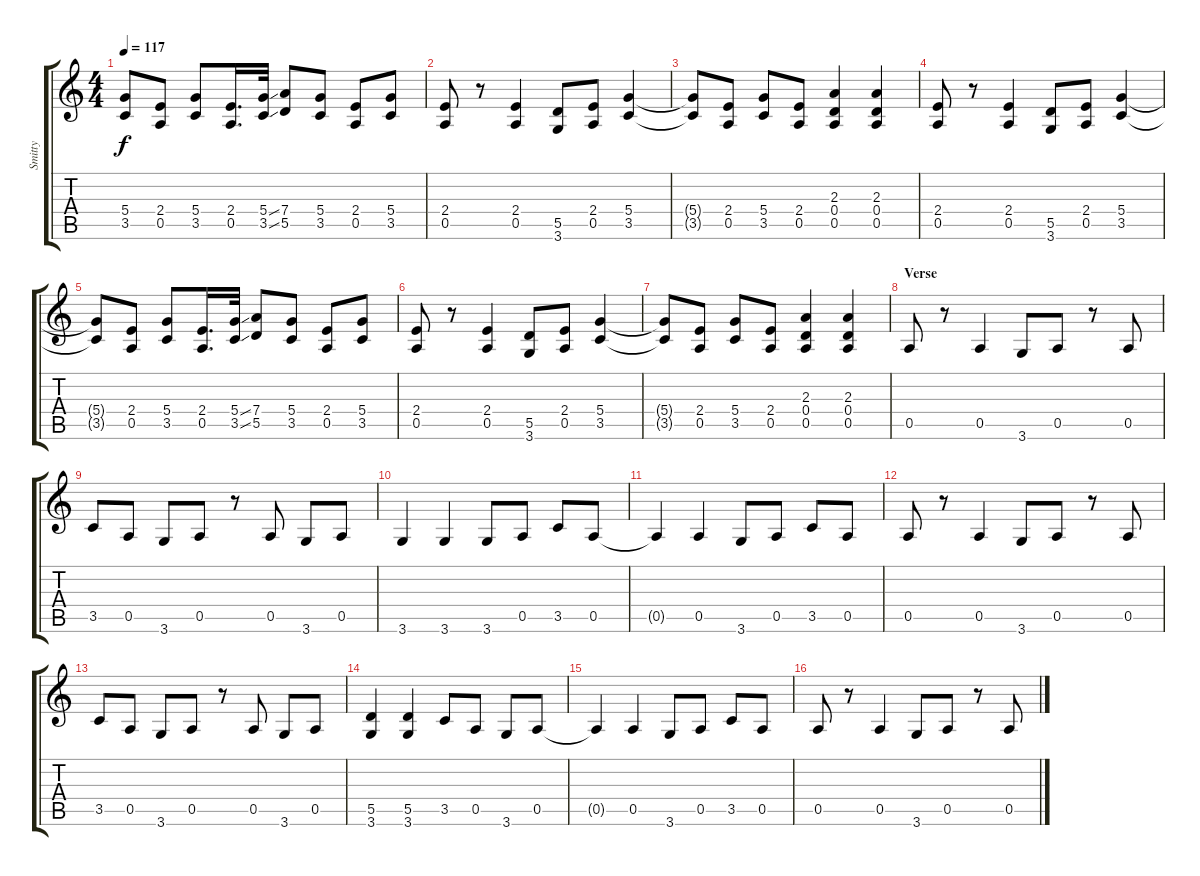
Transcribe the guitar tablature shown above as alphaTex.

\track ("Smitty" "Smitty") {instrument distortionguitar}
\staff {score tabs}
\tuning (E4 B3 G3 D3 A2 E2) {hide}
\ts (4 4)
\tempo 117
\clef g2
\ks c
(5.4{t} 3.5{t}).8{dy f} (2.4 0.5).8 (5.4 3.5).8 (2.4 0.5).16{d} (5.4{ss} 3.5{ss}).32 (7.4 5.5).8 (5.4 3.5).8 (2.4 0.5).8 (5.4 3.5).8 |
(2.4 0.5).8 r.8 (2.4 0.5).4 (5.5 3.6).8 (2.4 0.5).8 (5.4 3.5).4 |
(5.4{t} 3.5{t}).8 (2.4 0.5).8 (5.4 3.5).8 (2.4 0.5).8 (2.3 0.4 0.5).4 (2.3 0.4 0.5).4 |
(2.4 0.5).8 r.8 (2.4 0.5).4 (5.5 3.6).8 (2.4 0.5).8 (5.4 3.5).4 |
(5.4{t} 3.5{t}).8 (2.4 0.5).8 (5.4 3.5).8 (2.4 0.5).16{d} (5.4{ss} 3.5{ss}).32 (7.4 5.5).8 (5.4 3.5).8 (2.4 0.5).8 (5.4 3.5).8 |
(2.4 0.5).8 r.8 (2.4 0.5).4 (5.5 3.6).8 (2.4 0.5).8 (5.4 3.5).4 |
(5.4{t} 3.5{t}).8 (2.4 0.5).8 (5.4 3.5).8 (2.4 0.5).8 (2.3 0.4 0.5).4 (2.3 0.4 0.5).4 |
\section ("" "Verse")
0.5.8 r.8 0.5.4 3.6.8 0.5.8 r.8 0.5.8 |
3.5.8 0.5.8 3.6.8 0.5.8 r.8 0.5.8 3.6.8 0.5.8 |
3.6.4 3.6.4 3.6.8 0.5.8 3.5.8 0.5.8 |
0.5{t}.4 0.5.4 3.6.8 0.5.8 3.5.8 0.5.8 |
0.5.8 r.8 0.5.4 3.6.8 0.5.8 r.8 0.5.8 |
3.5.8 0.5.8 3.6.8 0.5.8 r.8 0.5.8 3.6.8 0.5.8 |
(5.5 3.6).4 (5.5 3.6).4 3.5.8 0.5.8 3.6.8 0.5.8 |
0.5{t}.4 0.5.4 3.6.8 0.5.8 3.5.8 0.5.8 |
0.5.8 r.8 0.5.4 3.6.8 0.5.8 r.8 0.5.8
